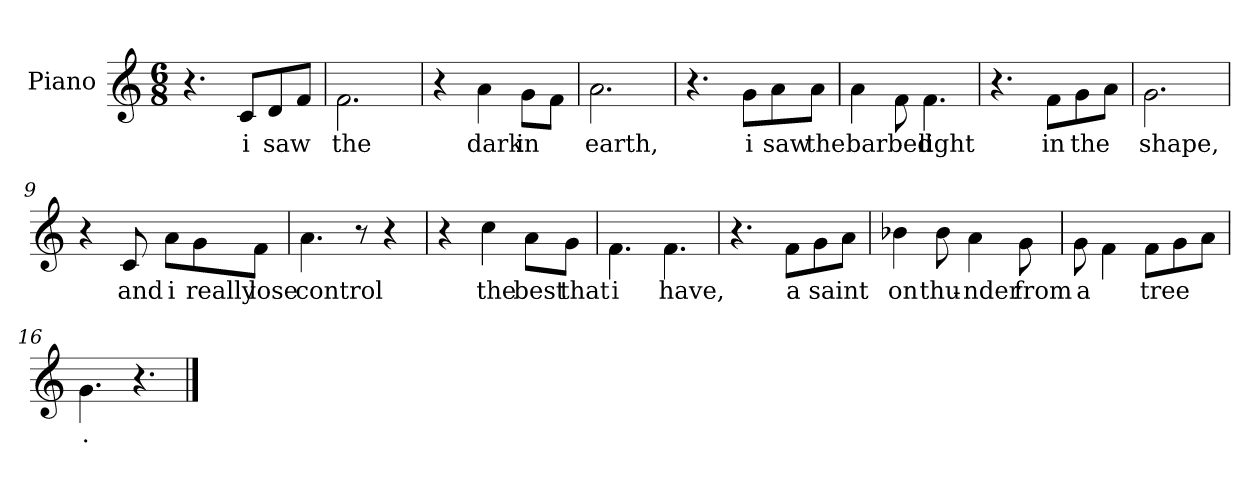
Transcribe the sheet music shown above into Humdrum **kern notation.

**kern	**text
*part1	*part1
*staff1	*staff1
*I"Piano	*
*I'Pno.	*
*clefG2	*
*k[]	*
*M6/8	*
=1	=1
4.r	.
8c/L	i
8d/	saw
8f/J	--
=2	=2
2.f\	the
=3	=3
4r	.
4a\	dark
8g\L	in
8f\J	.
=4	=4
2.a\	earth,
=5	=5
4.r	.
8g\L	i
8a\	saw
8a\J	the
=6	=6
4a\	barbed
8f\	--
4.f\	light
=7	=7
4.r	.
8f\L	in
8g\	the
8a\J	--
=8	=8
2.g\	shape,
=9	=9
4r	.
8c/	and
8a\L	i
8g\	really
8f\J	lose
=10	=10
4.a\	control
8r	.
4r	.
=11	=11
4r	.
4cc\	the
8a\L	best
8g\J	that
=12	=12
4.f\	i
4.f\	have,
=13	=13
4.r	.
8f\L	a
8g\	saint
8a\J	--
=14	=14
4b-X\	on
8b-\	thu-
4a\	-nder
8g\	from
=15	=15
8g\	a
4f\	--
8f\L	tree
8g\	--
8a\J	--
=16	=16
4.g\	-.
4.r	.
==	==
*-	*-
